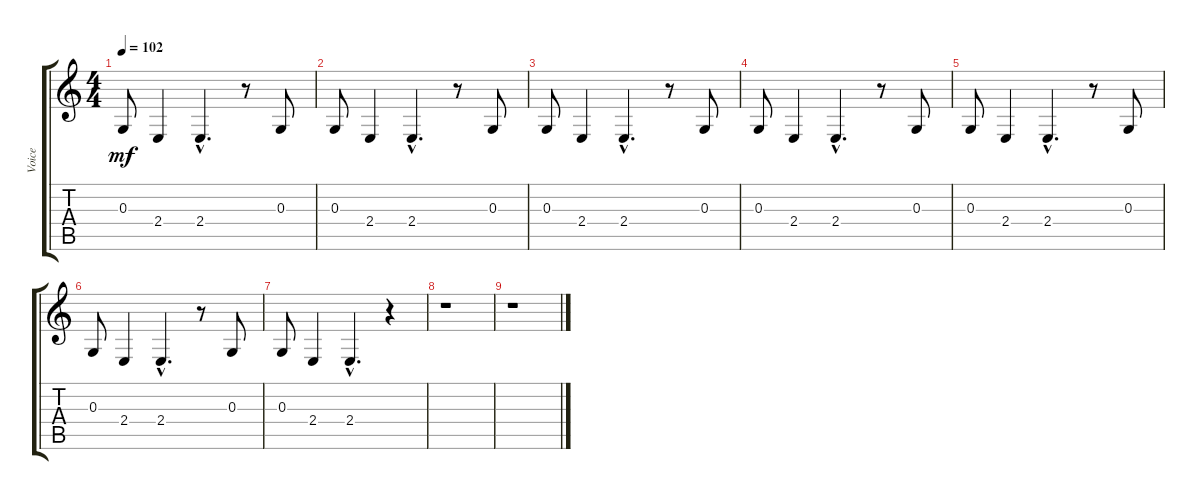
\track ("Voice" "Voice") {instrument acousticgrandpiano}
\staff {score tabs}
\tuning (E4 B3 G3 D3 A2 E2) {hide}
\ts (4 4)
\tempo 102
\clef g2
\ks c
0.3.8{dy mf} 2.4.4 2.4{hac}.4{d} r.8 0.3.8 |
0.3.8 2.4.4 2.4{hac}.4{d} r.8 0.3.8 |
0.3.8 2.4.4 2.4{hac}.4{d} r.8 0.3.8 |
0.3.8 2.4.4 2.4{hac}.4{d} r.8 0.3.8 |
0.3.8 2.4.4 2.4{hac}.4{d} r.8 0.3.8 |
0.3.8 2.4.4 2.4{hac}.4{d} r.8 0.3.8 |
0.3.8 2.4.4 2.4{hac}.4{d} r.4 |
r.1 |
r.1
